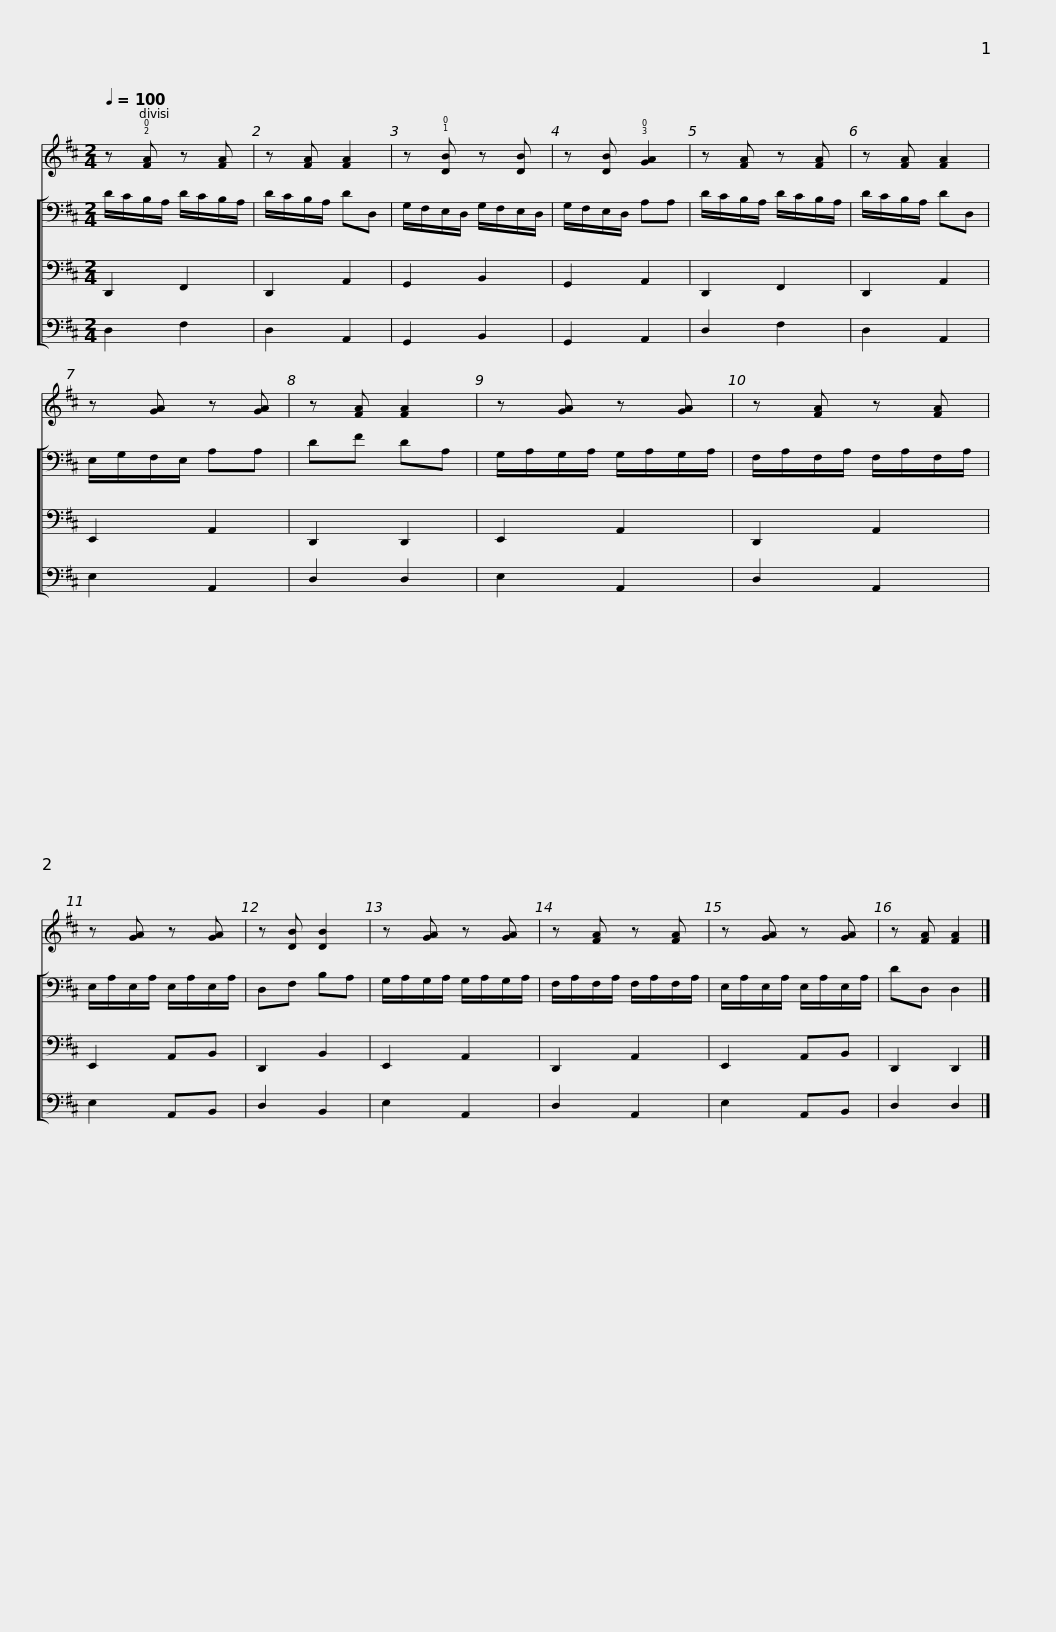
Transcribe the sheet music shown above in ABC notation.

X:1
%%score 1 [ 2 3 4 ]
L:1/8
Q:1/4=100
M:2/4
I:linebreak $
K:D
V:1 treble
V:2 bass
V:3 bass
V:4 bass
V:1
 z !2!!0![FA] z [FA] | z [FA] [FA]2 | z !1!!0![DB] z [DB] | z [DB] !3!!0![GA]2 | z [FA] z [FA] |$ %5
 z [FA] [FA]2 | z [GA] z [GA] | z [FA] [FA]2 | z [GA] z [GA] | z [FA] z [FA] | %10
 z [GA] z [GA] |$ z [DB] [DB]2 | z [GA] z [GA] | z [FA] z [FA] | z [GA] z [GA] | %15
 z [FA] [FA]2 |] %16
V:2
 D/C/B,/A,/ D/C/B,/A,/ | D/C/B,/A,/ DD, | G,/F,/E,/D,/ G,/F,/E,/D,/ | G,/F,/E,/D,/ A,A, | D/C/B,/A,/ D/C/B,/A,/ |$ %5
 D/C/B,/A,/ DD, | E,/G,/F,/E,/ A,A, | DF DA, | G,/A,/G,/A,/ G,/A,/G,/A,/ | F,/A,/F,/A,/ F,/A,/F,/A,/ | %10
 E,/A,/E,/A,/ E,/A,/E,/A,/ |$ D,F, B,A, | G,/A,/G,/A,/ G,/A,/G,/A,/ | F,/A,/F,/A,/ F,/A,/F,/A,/ | E,/A,/E,/A,/ E,/A,/E,/A,/ | %15
 DD, D,2 |] %16
V:3
 D,,2 F,,2 | D,,2 A,,2 | G,,2 B,,2 | G,,2 A,,2 | D,,2 F,,2 |$ %5
 D,,2 A,,2 | E,,2 A,,2 | D,,2 D,,2 | E,,2 A,,2 | D,,2 A,,2 | %10
 E,,2 A,,B,, |$ D,,2 B,,2 | E,,2 A,,2 | D,,2 A,,2 | E,,2 A,,B,, | %15
 D,,2 D,,2 |] %16
V:4
 D,2 F,2 | D,2 A,,2 | G,,2 B,,2 | G,,2 A,,2 | D,2 F,2 |$ %5
 D,2 A,,2 | E,2 A,,2 | D,2 D,2 | E,2 A,,2 | D,2 A,,2 | %10
 E,2 A,,B,, |$ D,2 B,,2 | E,2 A,,2 | D,2 A,,2 | E,2 A,,B,, | %15
 D,2 D,2 |] %16
